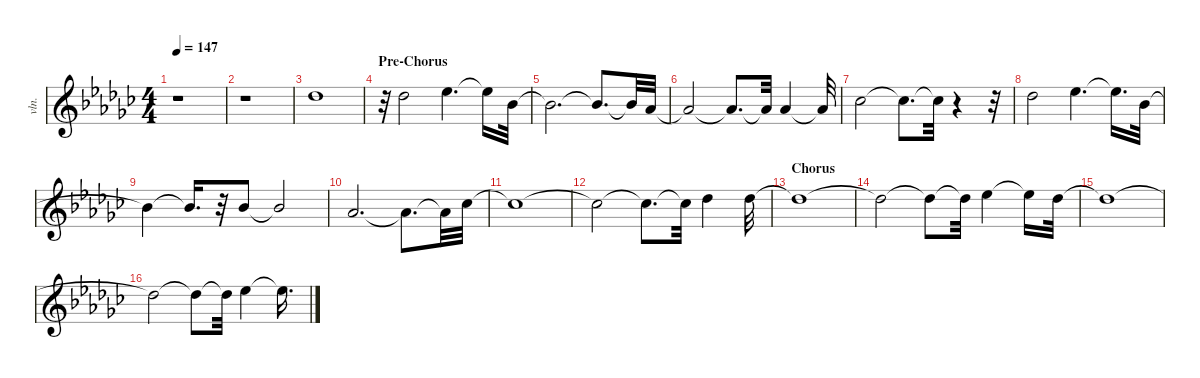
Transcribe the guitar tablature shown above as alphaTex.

\defaultSystemsLayout 8
\hideDynamics
\bracketExtendMode nobrackets
\otherSystemsTrackNameOrientation horizontal
\track ("Keyboards 1-hid" "vln.") {defaultSystemsLayout 4 instrument stringensemble1}
\staff {score}
\tuning (Eb4 Bb3 Gb3 Db3 Ab2 Eb2)
\ts (4 4)
\tempo 147
\clef g2
\ks ebminor
r.1{dy fff beam Down} |
r.1{beam Down} |
10.1{acc b}.1{beam Down} |
\section ("" "Pre-Chorus")
r.32{beam Down} 10.1{acc b}.2{beam Down} 12.1{acc b}.4{d beam Down} 12.1{t acc b}.16{beam Down} 12.2{acc b}.32{beam Down} |
12.2{t acc b}.2{d beam Down} 12.2{t acc b}.8{d beam Up} 12.2{t acc b}.32{beam Up} 5.1{acc b}.32{beam Up} |
5.1{t acc b}.2{beam Up} 5.1{t acc b}.8{d beam Up} 5.1{t acc b}.32{beam Up} 5.1{acc b}.4{beam Up} 5.1{t acc b}.32{beam Up} |
8.1{acc b}.2{beam Down} 8.1{t acc b}.8{d beam Down} 8.1{t acc b}.32{beam Down} r.4{beam Down} r.32{beam Down} |
10.1{acc b}.2{beam Down} 12.1{acc b}.4{d beam Down} 12.1{t acc b}.16{d beam Down} 12.2{acc b}.32{beam Down} |
12.2{t acc b}.4{beam Down} 12.2{t acc b}.16{d beam Up} r.32{beam Up} 7.1{acc b}.8{beam Up} 7.1{t acc b}.2{beam Up} |
5.1{acc b}.2{d beam Up} 5.1{t acc b}.8{d beam Down} 5.1{t acc b}.32{beam Down} 8.1{acc b}.32{beam Down} |
8.1{t acc b}.1{beam Down} |
8.1{t acc b}.2{beam Down} 8.1{t acc b}.8{d beam Down} 8.1{t acc b}.32{beam Down} 10.1{acc b}.4{beam Down} 10.1{acc b}.32{beam Down} |
\section ("" "Chorus")
10.1{t acc b}.1{beam Down} |
10.1{t acc b}.2{beam Down} 10.1{t acc b}.8{beam Down} 10.1{t acc b}.32{beam Down} 12.1{acc b}.4{beam Down} 12.1{t acc b}.16{beam Down} 10.1{acc b}.32{beam Down} |
10.1{t acc b}.1{beam Down} |
10.1{t acc b}.2{beam Down} 10.1{t acc b}.8{beam Down} 10.1{t acc b}.32{beam Down} 12.1{acc b}.4{beam Down} 12.1{t acc b}.16{d beam Down}
